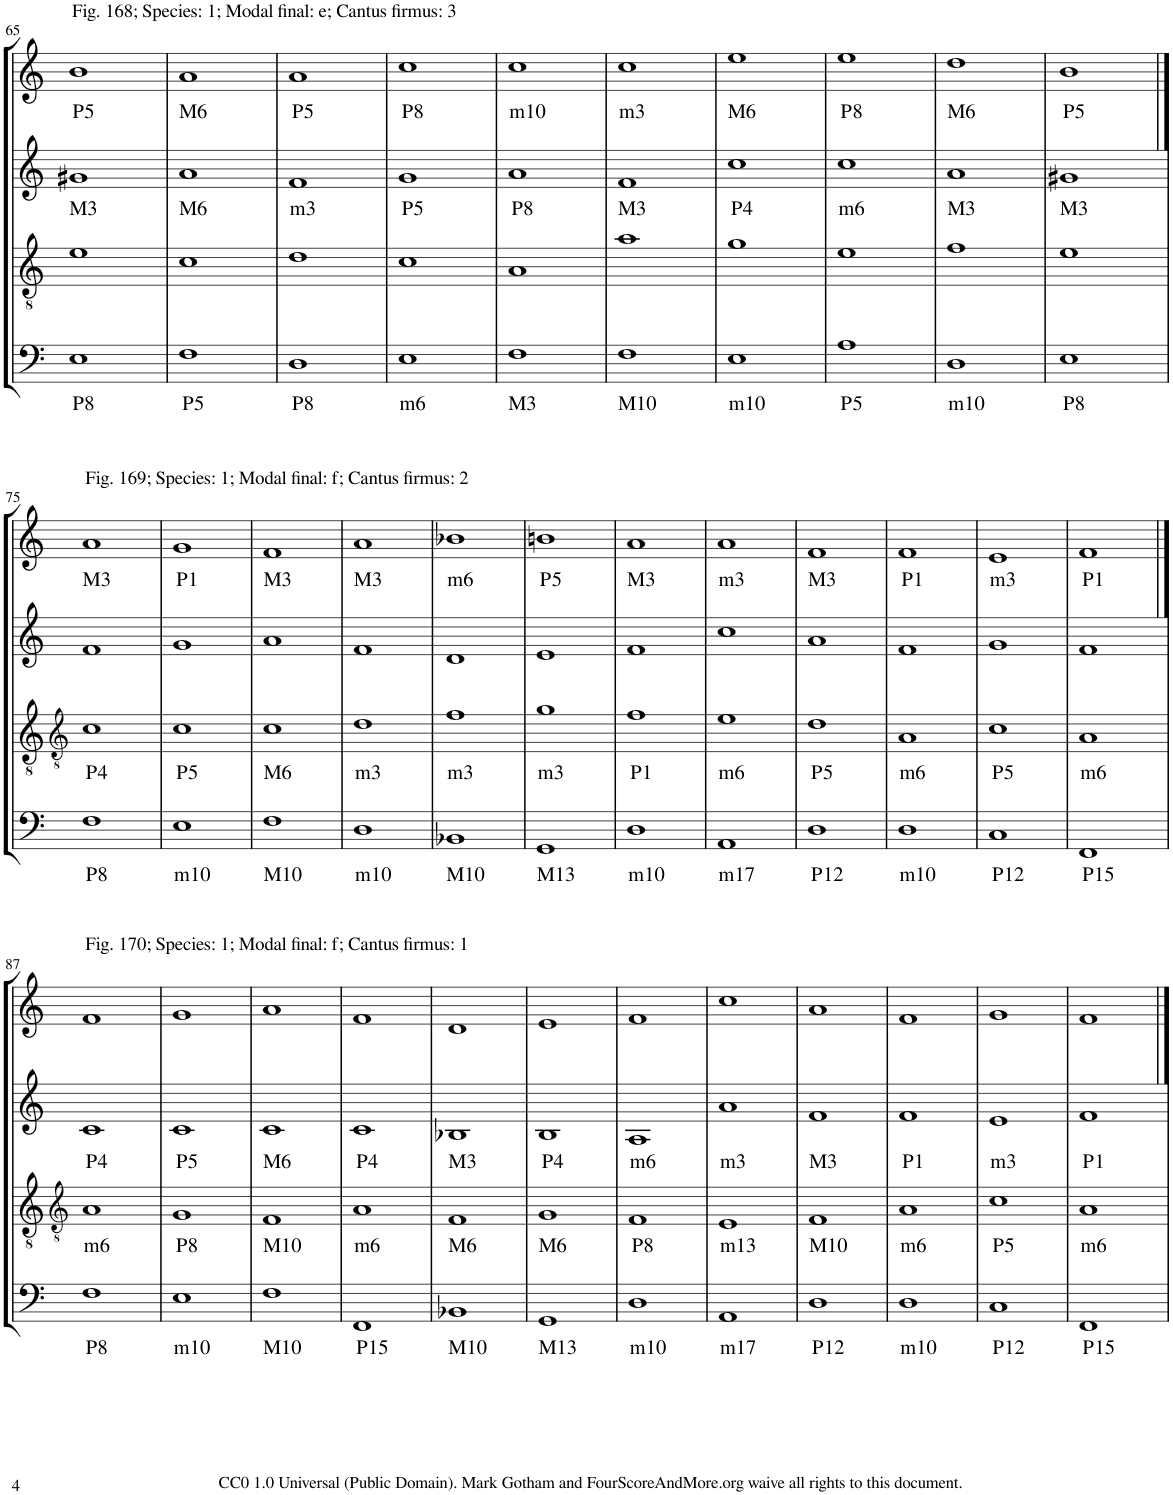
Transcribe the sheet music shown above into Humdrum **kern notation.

**kern	**text	**kern	**text	**kern	**text	**kern	**text
*part4	*part4	*part3	*part3	*part2	*part2	*part1	*part1
*staff4	*staff4	*staff3	*staff3	*staff2	*staff2	*staff1	*staff1
*I"Piano	*	*I"Piano	*	*I"Piano	*	*I"Piano	*
*I'Pno	*	*I'Pno	*	*I'Pno	*	*I'Pno	*
!!LO:PB:g=z
*clefF4	*	*clefGv2	*	*clefG2	*	*clefG2	*
*k[]	*	*k[]	*	*k[]	*	*k[]	*
*M4/4	*	*M4/4	*	*M4/4	*	*M4/4	*
=65	=65	=65	=65	=65	=65	=65	=65
!	!	!	!	!	!	!LO:TX:a:t=Fig. 168; Species&colon; 1; Modal final&colon; e; Cantus firmus&colon; 3	!
!	!LO:LY:b	!	!	!	!LO:LY:b	!	!LO:LY:b
1E	P8	1e	.	1g#X	M3	1b	P5
=66	=66	=66	=66	=66	=66	=66	=66
!	!LO:LY:b	!	!	!	!LO:LY:b	!	!LO:LY:b
1F	P5	1c	.	1a	M6	1a	M6
=67	=67	=67	=67	=67	=67	=67	=67
!	!LO:LY:b	!	!	!	!LO:LY:b	!	!LO:LY:b
1D	P8	1d	.	1f	m3	1a	P5
=68	=68	=68	=68	=68	=68	=68	=68
!	!LO:LY:b	!	!	!	!LO:LY:b	!	!LO:LY:b
1E	m6	1c	.	1g	P5	1cc	P8
=69	=69	=69	=69	=69	=69	=69	=69
!	!LO:LY:b	!	!	!	!LO:LY:b	!	!LO:LY:b
1F	M3	1A	.	1a	P8	1cc	m10
=70	=70	=70	=70	=70	=70	=70	=70
!	!LO:LY:b	!	!	!	!LO:LY:b	!	!LO:LY:b
1F	M10	1a	.	1f	M3	1cc	m3
=71	=71	=71	=71	=71	=71	=71	=71
!	!LO:LY:b	!	!	!	!LO:LY:b	!	!LO:LY:b
1E	m10	1g	.	1cc	P4	1ee	M6
=72	=72	=72	=72	=72	=72	=72	=72
!	!LO:LY:b	!	!	!	!LO:LY:b	!	!LO:LY:b
1A	P5	1e	.	1cc	m6	1ee	P8
=73	=73	=73	=73	=73	=73	=73	=73
!	!LO:LY:b	!	!	!	!LO:LY:b	!	!LO:LY:b
1D	m10	1f	.	1a	M3	1dd	M6
=74	=74	=74	=74	=74	=74	=74	=74
!	!LO:LY:b	!	!	!	!LO:LY:b	!	!LO:LY:b
1E	P8	1e	.	1g#X	M3	1b	P5
!!LO:LB:g=z
==75	==75	==75	==75	==75	==75	==75	==75
*	*	*clefGv2	*	*	*	*	*
!	!	!	!	!	!	!LO:TX:a:t=Fig. 169; Species&colon; 1; Modal final&colon; f; Cantus firmus&colon; 2	!
!	!LO:LY:b	!	!LO:LY:b	!	!	!	!LO:LY:b
1F	P8	1c	P4	1f	.	1a	M3
=76	=76	=76	=76	=76	=76	=76	=76
!	!LO:LY:b	!	!LO:LY:b	!	!	!	!LO:LY:b
1E	m10	1c	P5	1g	.	1g	P1
=77	=77	=77	=77	=77	=77	=77	=77
!	!LO:LY:b	!	!LO:LY:b	!	!	!	!LO:LY:b
1F	M10	1c	M6	1a	.	1f	M3
=78	=78	=78	=78	=78	=78	=78	=78
!	!LO:LY:b	!	!LO:LY:b	!	!	!	!LO:LY:b
1D	m10	1d	m3	1f	.	1a	M3
=79	=79	=79	=79	=79	=79	=79	=79
!	!LO:LY:b	!	!LO:LY:b	!	!	!	!LO:LY:b
1BB-X	M10	1f	m3	1d	.	1b-X	m6
=80	=80	=80	=80	=80	=80	=80	=80
!	!LO:LY:b	!	!LO:LY:b	!	!	!	!LO:LY:b
1GG	M13	1g	m3	1e	.	1bn	P5
=81	=81	=81	=81	=81	=81	=81	=81
!	!LO:LY:b	!	!LO:LY:b	!	!	!	!LO:LY:b
1D	m10	1f	P1	1f	.	1a	M3
=82	=82	=82	=82	=82	=82	=82	=82
!	!LO:LY:b	!	!LO:LY:b	!	!	!	!LO:LY:b
1AA	m17	1e	m6	1cc	.	1a	m3
=83	=83	=83	=83	=83	=83	=83	=83
!	!LO:LY:b	!	!LO:LY:b	!	!	!	!LO:LY:b
1D	P12	1d	P5	1a	.	1f	M3
=84	=84	=84	=84	=84	=84	=84	=84
!	!LO:LY:b	!	!LO:LY:b	!	!	!	!LO:LY:b
1D	m10	1A	m6	1f	.	1f	P1
=85	=85	=85	=85	=85	=85	=85	=85
!	!LO:LY:b	!	!LO:LY:b	!	!	!	!LO:LY:b
1C	P12	1c	P5	1g	.	1e	m3
=86	=86	=86	=86	=86	=86	=86	=86
!	!LO:LY:b	!	!LO:LY:b	!	!	!	!LO:LY:b
1FF	P15	1A	m6	1f	.	1f	P1
!!LO:LB:g=z
==87	==87	==87	==87	==87	==87	==87	==87
*	*	*clefGv2	*	*	*	*	*
!	!	!	!	!	!	!LO:TX:a:t=Fig. 170; Species&colon; 1; Modal final&colon; f; Cantus firmus&colon; 1	!
!	!LO:LY:b	!	!LO:LY:b	!	!LO:LY:b	!	!
1F	P8	1A	m6	1c	P4	1f	.
=88	=88	=88	=88	=88	=88	=88	=88
!	!LO:LY:b	!	!LO:LY:b	!	!LO:LY:b	!	!
1E	m10	1G	P8	1c	P5	1g	.
=89	=89	=89	=89	=89	=89	=89	=89
!	!LO:LY:b	!	!LO:LY:b	!	!LO:LY:b	!	!
1F	M10	1F	M10	1c	M6	1a	.
=90	=90	=90	=90	=90	=90	=90	=90
!	!LO:LY:b	!	!LO:LY:b	!	!LO:LY:b	!	!
1FF	P15	1A	m6	1c	P4	1f	.
=91	=91	=91	=91	=91	=91	=91	=91
!	!LO:LY:b	!	!LO:LY:b	!	!LO:LY:b	!	!
1BB-X	M10	1F	M6	1B-X	M3	1d	.
=92	=92	=92	=92	=92	=92	=92	=92
!	!LO:LY:b	!	!LO:LY:b	!	!LO:LY:b	!	!
1GG	M13	1G	M6	1B	P4	1e	.
=93	=93	=93	=93	=93	=93	=93	=93
!	!LO:LY:b	!	!LO:LY:b	!	!LO:LY:b	!	!
1D	m10	1F	P8	1A	m6	1f	.
=94	=94	=94	=94	=94	=94	=94	=94
!	!LO:LY:b	!	!LO:LY:b	!	!LO:LY:b	!	!
1AA	m17	1E	m13	1a	m3	1cc	.
=95	=95	=95	=95	=95	=95	=95	=95
!	!LO:LY:b	!	!LO:LY:b	!	!LO:LY:b	!	!
1D	P12	1F	M10	1f	M3	1a	.
=96	=96	=96	=96	=96	=96	=96	=96
!	!LO:LY:b	!	!LO:LY:b	!	!LO:LY:b	!	!
1D	m10	1A	m6	1f	P1	1f	.
=97	=97	=97	=97	=97	=97	=97	=97
!	!LO:LY:b	!	!LO:LY:b	!	!LO:LY:b	!	!
1C	P12	1c	P5	1e	m3	1g	.
=98	=98	=98	=98	=98	=98	=98	=98
!	!LO:LY:b	!	!LO:LY:b	!	!LO:LY:b	!	!
1FF	P15	1A	m6	1f	P1	1f	.
==	==	==	==	==	==	==	==
*-	*-	*-	*-	*-	*-	*-	*-
